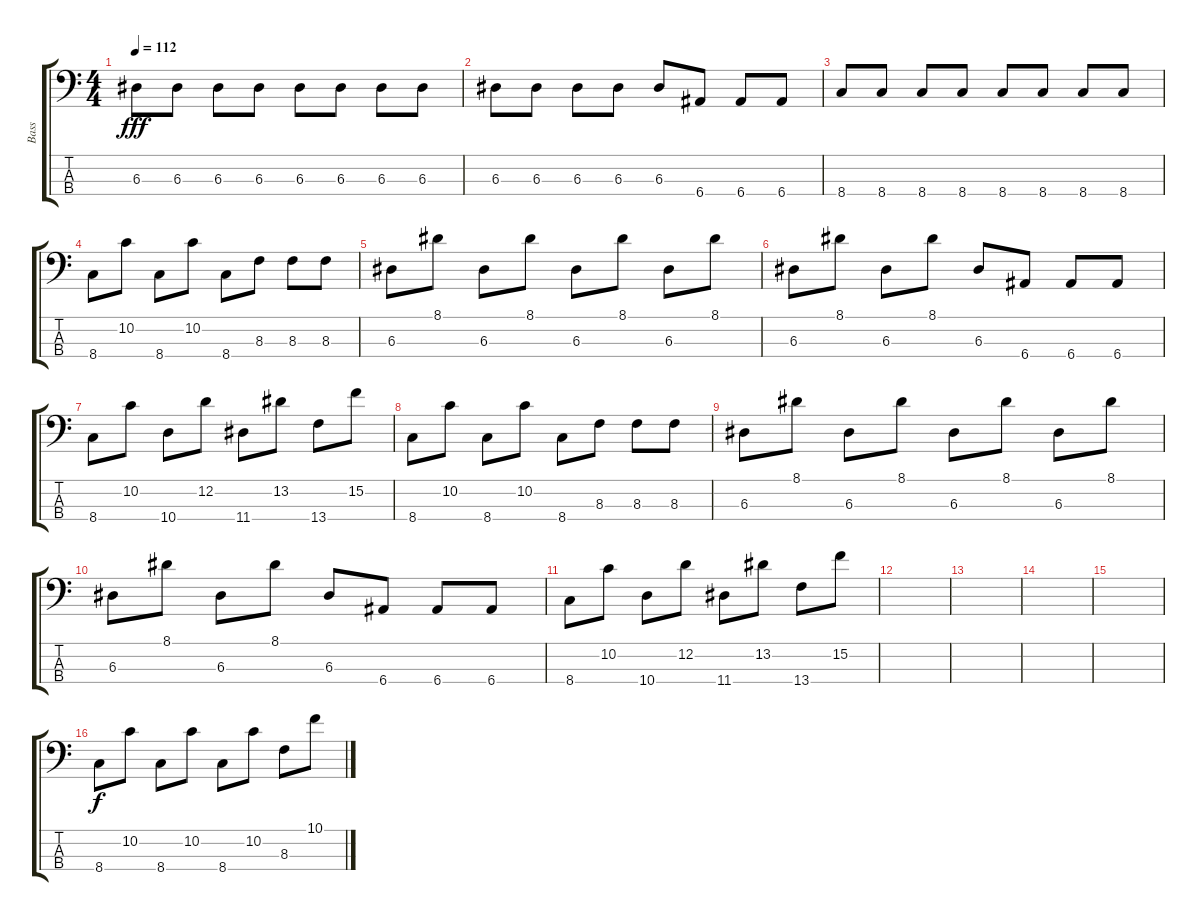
\track ("Bass" "Bass") {instrument electricbasspick}
\staff {score tabs}
\tuning (G2 D2 A1 E1) {hide}
\ts (4 4)
\tempo 112
\clef f4
\ks c
6.3.8{dy fff} 6.3.8 6.3.8 6.3.8 6.3.8 6.3.8 6.3.8 6.3.8 |
6.3.8 6.3.8 6.3.8 6.3.8 6.3.8 6.4.8 6.4.8 6.4.8 |
8.4.8 8.4.8 8.4.8 8.4.8 8.4.8 8.4.8 8.4.8 8.4.8 |
8.4.8 10.2.8 8.4.8 10.2.8 8.4.8 8.3.8 8.3.8 8.3.8 |
6.3.8 8.1.8 6.3.8 8.1.8 6.3.8 8.1.8 6.3.8 8.1.8 |
6.3.8 8.1.8 6.3.8 8.1.8 6.3.8 6.4.8 6.4.8 6.4.8 |
8.4.8 10.2.8 10.4.8 12.2.8 11.4.8 13.2.8 13.4.8 15.2.8 |
8.4.8 10.2.8 8.4.8 10.2.8 8.4.8 8.3.8 8.3.8 8.3.8 |
6.3.8 8.1.8 6.3.8 8.1.8 6.3.8 8.1.8 6.3.8 8.1.8 |
6.3.8 8.1.8 6.3.8 8.1.8 6.3.8 6.4.8 6.4.8 6.4.8 |
8.4.8 10.2.8 10.4.8 12.2.8 11.4.8 13.2.8 13.4.8 15.2.8 |
|
|
|
|
8.4.8{dy f} 10.2.8 8.4.8 10.2.8 8.4.8 10.2.8 8.3.8 10.1.8
